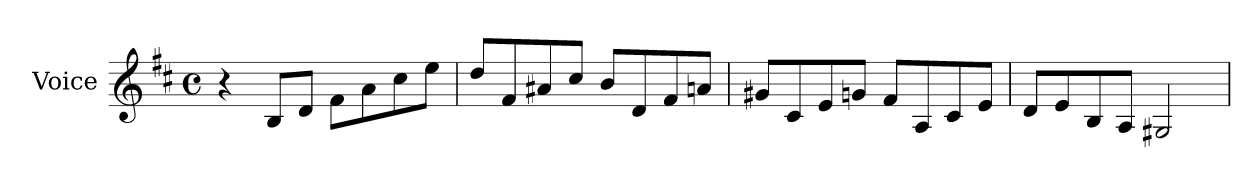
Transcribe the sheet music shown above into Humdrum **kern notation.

**kern
*part1
*staff1
*I"Voice
*I'Voice
*clefG2
*k[f#c#]
*M4/4
*met(c)
=1
4r
8B/L
8d/J
8f#\L
8a\
8cc#\
8ee\J
=2
8dd/L
8f#/
8a#X/
8cc#/J
8b/L
8d/
8f#/
8an/J
=3
8g#X/L
8c#/
8e/
8gn/J
8f#/L
8A/
8c#/
8e/J
=4
8d/L
8e/
8B/
8A/J
2G#X/
=
*-
